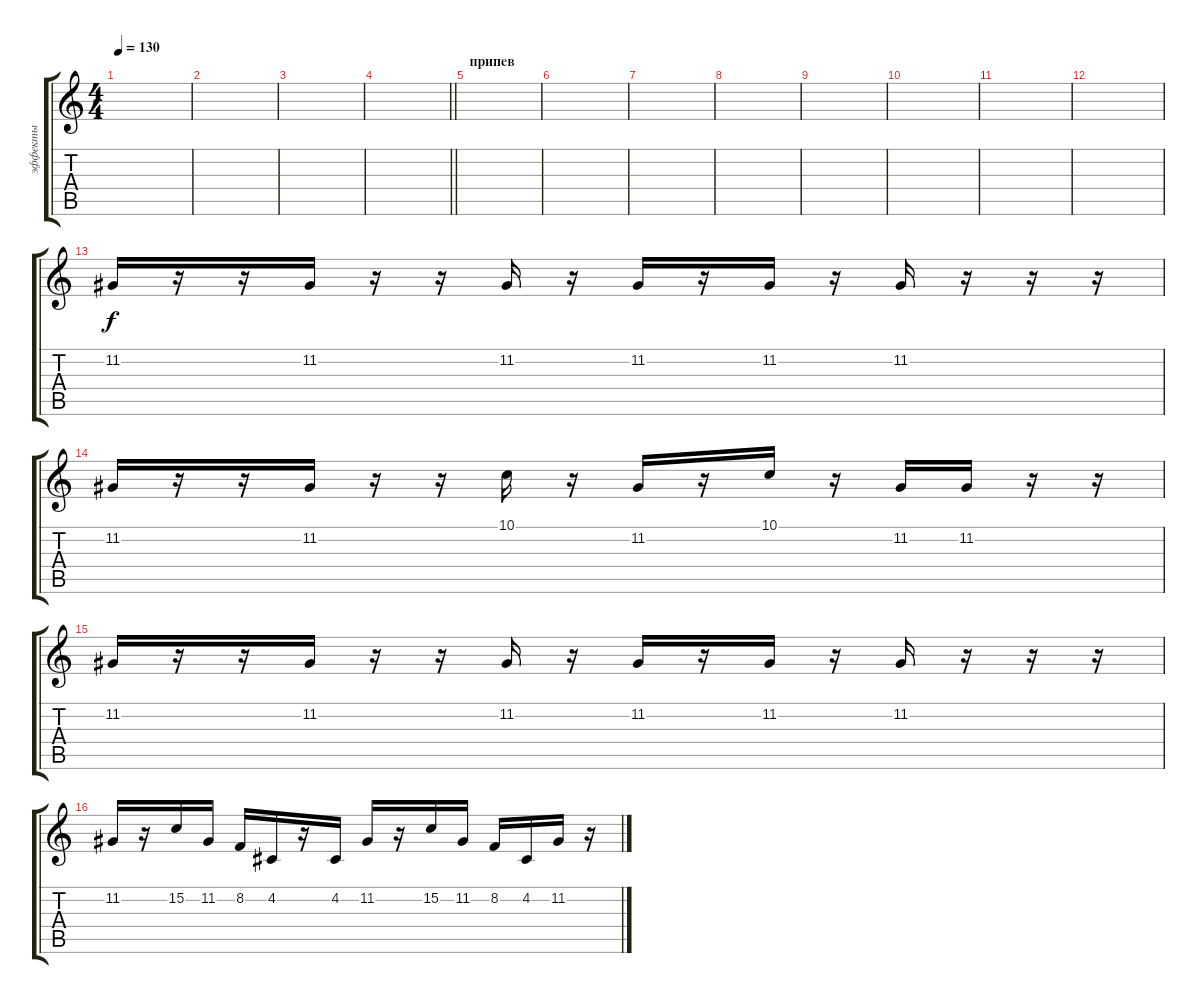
\track ("эффекты" "эффекты") {instrument voiceoohs}
\staff {score tabs}
\tuning (D4 A3 F3 C3 G2 C2) {hide}
\ts (4 4)
\tempo 130
\clef g2
\ks c
|
|
|
\barLineRight lightlight
|
\section ("" "припев")
|
|
|
|
|
|
|
|
11.2.16 r.16 r.16 11.2.16 r.16 r.16 11.2.16 r.16 11.2.16 r.16 11.2.16 r.16 11.2.16 r.16 r.16 r.16 |
11.2.16 r.16 r.16 11.2.16 r.16 r.16 10.1.16 r.16 11.2.16 r.16 10.1.16 r.16 11.2.16 11.2.16 r.16 r.16 |
11.2.16 r.16 r.16 11.2.16 r.16 r.16 11.2.16 r.16 11.2.16 r.16 11.2.16 r.16 11.2.16 r.16 r.16 r.16 |
11.2.16 r.16 15.2.16 11.2.16 8.2.16 4.2.16 r.16 4.2.16 11.2.16 r.16 15.2.16 11.2.16 8.2.16 4.2.16 11.2.16 r.16
